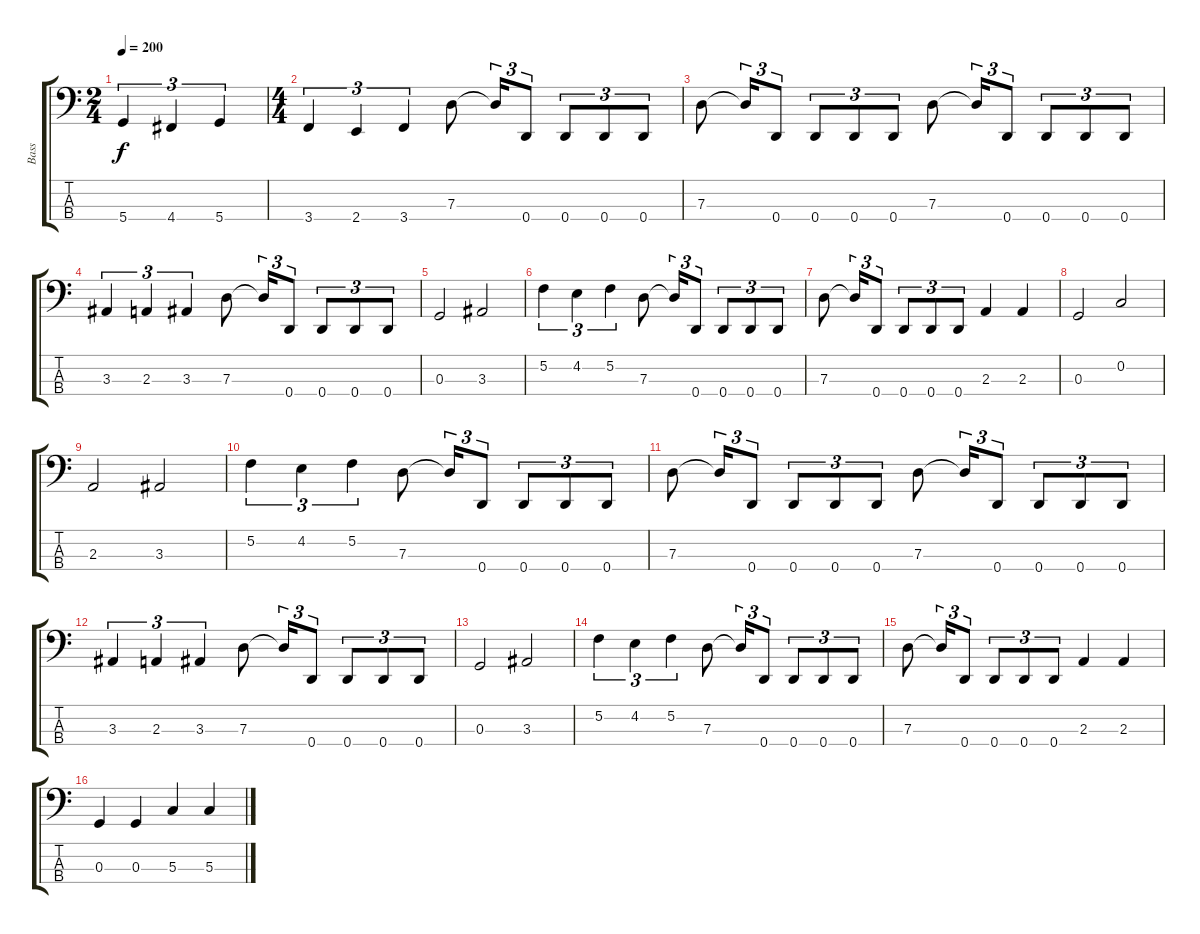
\track ("Bass" "Bass") {instrument electricbasspick}
\staff {score tabs}
\tuning (F2 C2 G1 D1) {hide}
\ts (2 4)
\tempo 200
\clef f4
\ks c
5.4.4{tu (3 2) dy f} 4.4.4{tu (3 2)} 5.4.4{tu (3 2)} |
\ts (4 4)
3.4.4{tu (3 2)} 2.4.4{tu (3 2)} 3.4.4{tu (3 2)} 7.3.8 7.3{t}.16{tu (3 2)} 0.4.8{tu (3 2)} 0.4.8{tu (3 2)} 0.4.8{tu (3 2)} 0.4.8{tu (3 2)} |
7.3.8 7.3{t}.16{tu (3 2)} 0.4.8{tu (3 2)} 0.4.8{tu (3 2)} 0.4.8{tu (3 2)} 0.4.8{tu (3 2)} 7.3.8 7.3{t}.16{tu (3 2)} 0.4.8{tu (3 2)} 0.4.8{tu (3 2)} 0.4.8{tu (3 2)} 0.4.8{tu (3 2)} |
3.3.4{tu (3 2)} 2.3.4{tu (3 2)} 3.3.4{tu (3 2)} 7.3.8 7.3{t}.16{tu (3 2)} 0.4.8{tu (3 2)} 0.4.8{tu (3 2)} 0.4.8{tu (3 2)} 0.4.8{tu (3 2)} |
0.3.2 3.3.2 |
5.2.4{tu (3 2)} 4.2.4{tu (3 2)} 5.2.4{tu (3 2)} 7.3.8 7.3{t}.16{tu (3 2)} 0.4.8{tu (3 2)} 0.4.8{tu (3 2)} 0.4.8{tu (3 2)} 0.4.8{tu (3 2)} |
7.3.8 7.3{t}.16{tu (3 2)} 0.4.8{tu (3 2)} 0.4.8{tu (3 2)} 0.4.8{tu (3 2)} 0.4.8{tu (3 2)} 2.3.4 2.3.4 |
0.3.2 0.2.2 |
2.3.2 3.3.2 |
5.2.4{tu (3 2)} 4.2.4{tu (3 2)} 5.2.4{tu (3 2)} 7.3.8 7.3{t}.16{tu (3 2)} 0.4.8{tu (3 2)} 0.4.8{tu (3 2)} 0.4.8{tu (3 2)} 0.4.8{tu (3 2)} |
7.3.8 7.3{t}.16{tu (3 2)} 0.4.8{tu (3 2)} 0.4.8{tu (3 2)} 0.4.8{tu (3 2)} 0.4.8{tu (3 2)} 7.3.8 7.3{t}.16{tu (3 2)} 0.4.8{tu (3 2)} 0.4.8{tu (3 2)} 0.4.8{tu (3 2)} 0.4.8{tu (3 2)} |
3.3.4{tu (3 2)} 2.3.4{tu (3 2)} 3.3.4{tu (3 2)} 7.3.8 7.3{t}.16{tu (3 2)} 0.4.8{tu (3 2)} 0.4.8{tu (3 2)} 0.4.8{tu (3 2)} 0.4.8{tu (3 2)} |
0.3.2 3.3.2 |
5.2.4{tu (3 2)} 4.2.4{tu (3 2)} 5.2.4{tu (3 2)} 7.3.8 7.3{t}.16{tu (3 2)} 0.4.8{tu (3 2)} 0.4.8{tu (3 2)} 0.4.8{tu (3 2)} 0.4.8{tu (3 2)} |
7.3.8 7.3{t}.16{tu (3 2)} 0.4.8{tu (3 2)} 0.4.8{tu (3 2)} 0.4.8{tu (3 2)} 0.4.8{tu (3 2)} 2.3.4 2.3.4 |
0.3.4 0.3.4 5.3.4 5.3.4
